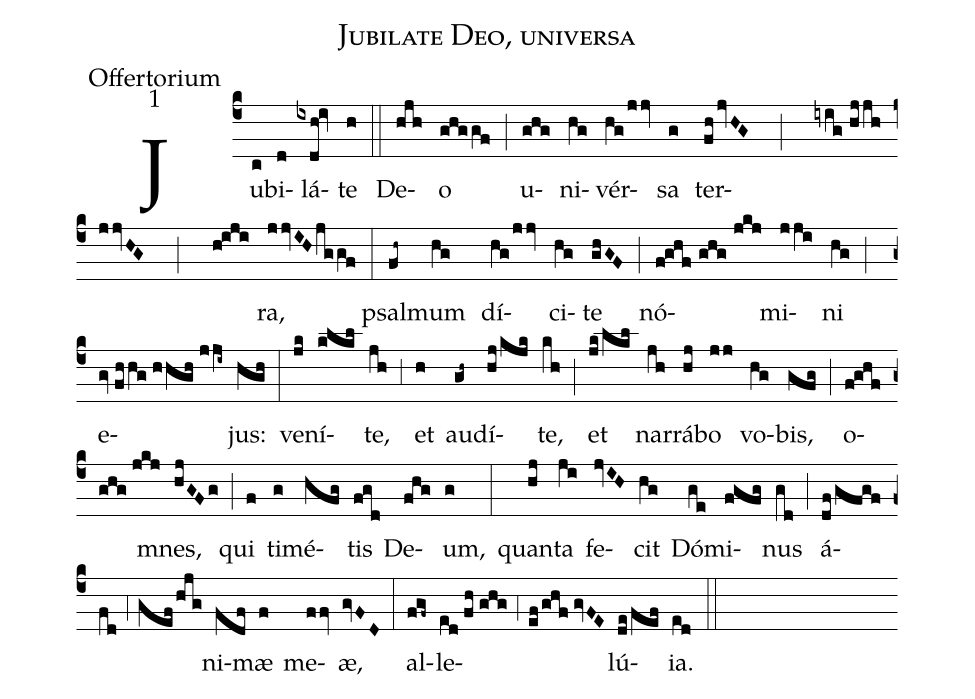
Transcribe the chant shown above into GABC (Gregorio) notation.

name:Jubilate Deo, universa;
office-part:Offertorium;
mode:1;
%%
(c4) Ju(c)bi(d)lá(ixdh!iv)te(h) (::)
De(hjh)o(ghggf) (;) u(ghg)ni(hg)vér(hg/jjv)sa(g) ter(fh/jvHG;iyig//hjjh//jjvHG;h!iji)ra,(jjvIH/jggf) (:)
psal(fh~)mum(hg) dí(hg/jjv)ci(hg)te(ghGF) (;) nó(f!ghf//ghg//jkj)mi(jji)ni(hg) (;) e(gv//fhhg//hhgh//jji~)jus:(hgh) (:)
ve(jk)ní(klkl)te,(jh) (,3) et(h) au(gh~)dí(hj/kjk)te,(kh) (;) et(jk/lkl) nar(jh)rá(hj)bo(jj) vo(hg)bis,(gfg) (;) o(f!ghf//ghg//jkj)mnes,(hjGFg) (;) qui(f) ti(g)mé(hfg)tis(fgd) De(fhg)um,(g) (:)
quan(hj)ta(ji) fe(jvIH)cit(hg) Dó(ge)mi(fgfg)nus(gd) (;) á(df/gfgffd,4gef/hjg)ni(fdf)mæ(f) me(ffv)æ,(gvFD) (:)
al(fgf~)le(ed//fh//ghg,4ef/ghf//gvFE)lú(de/fef)ia.(ed) (::)
